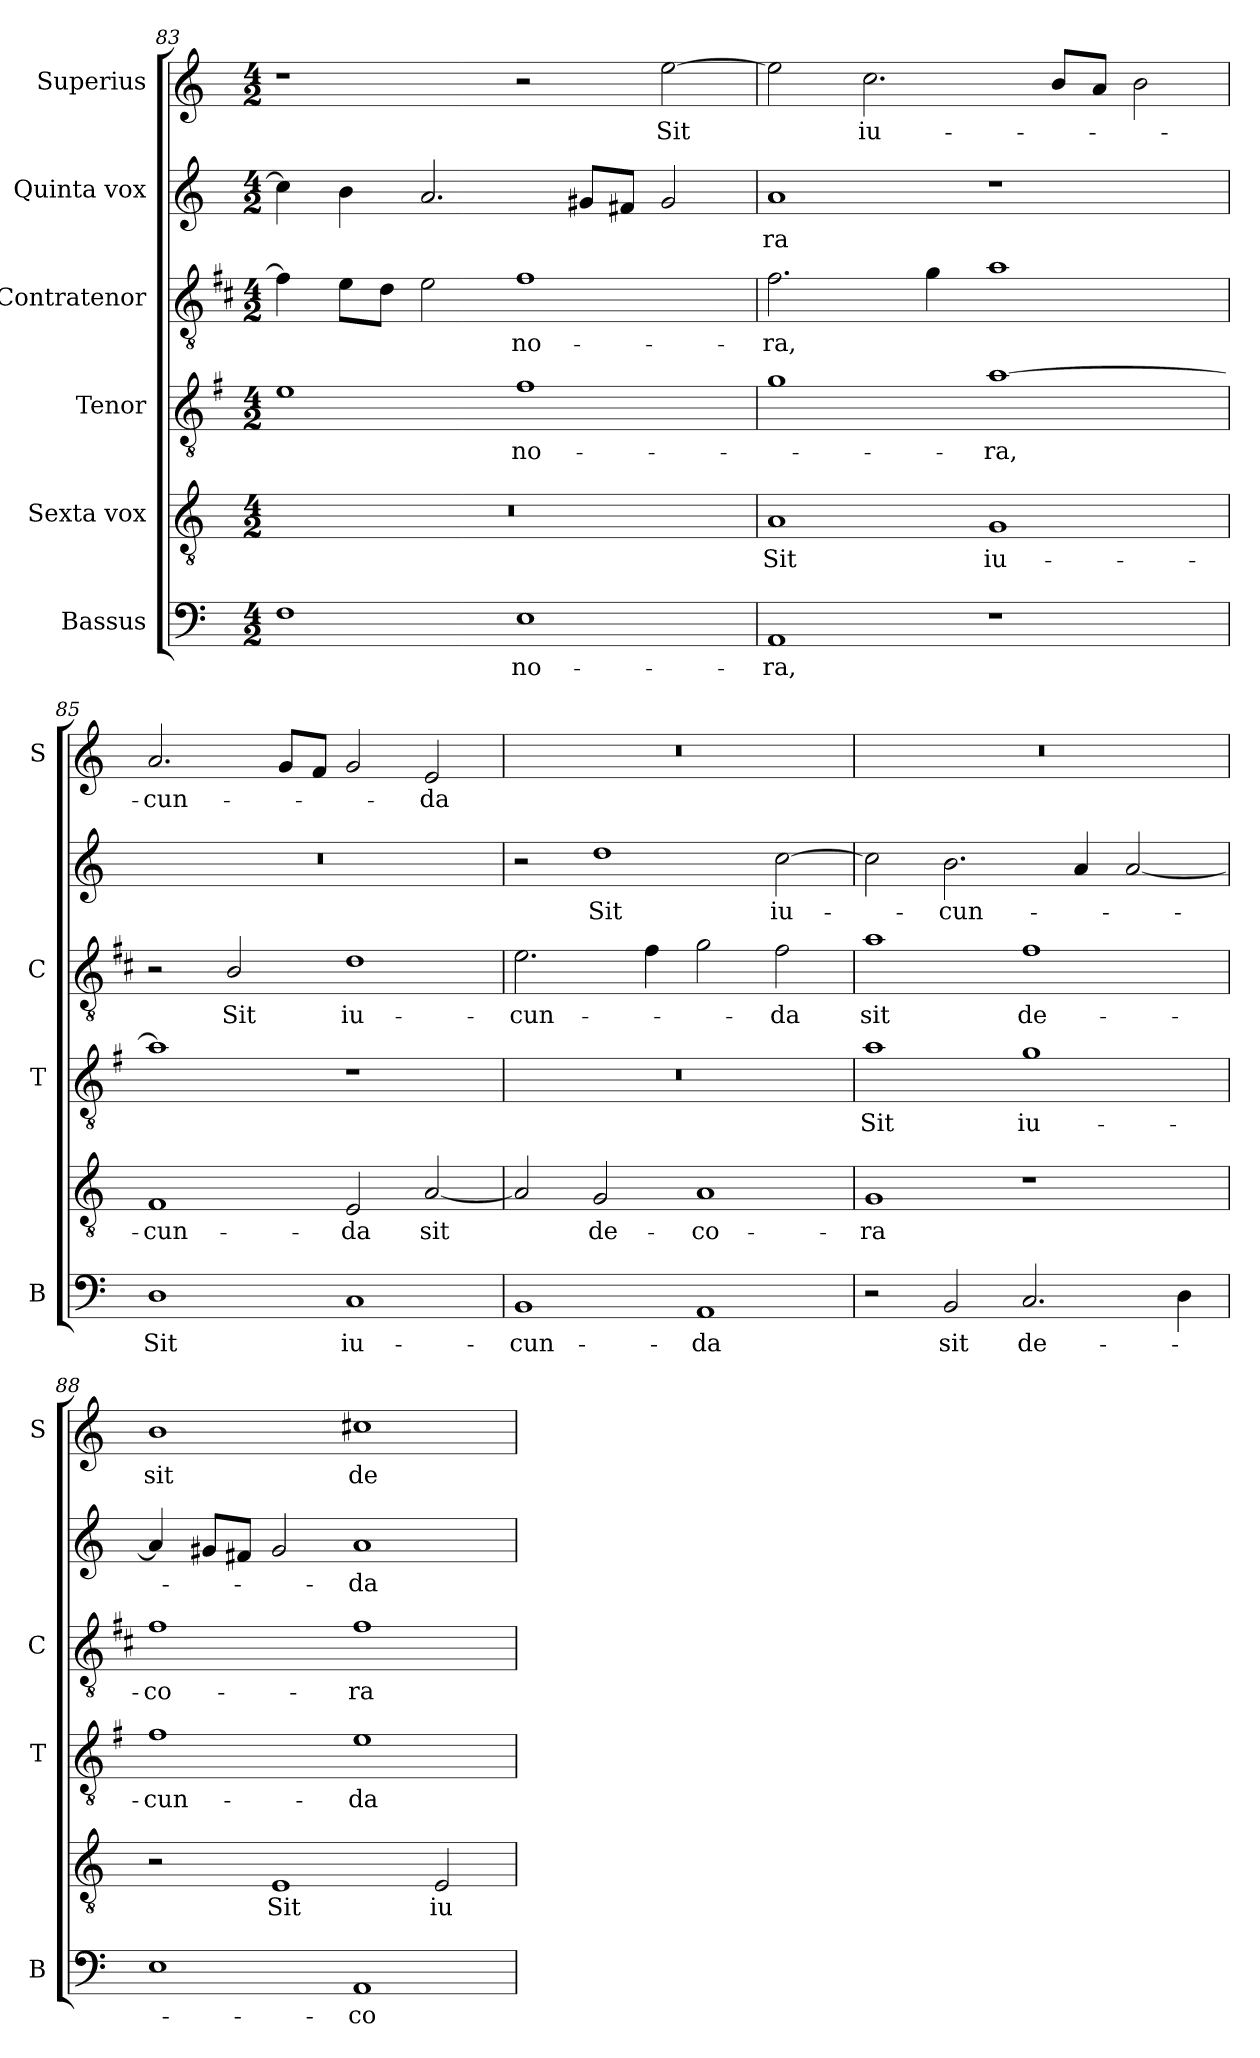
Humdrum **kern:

**kern	**text	**kern	**text	**kern	**text	**kern	**text	**kern	**text	**kern	**text
*part6	*part6	*part5	*part5	*part4	*part4	*part3	*part3	*part2	*part2	*part1	*part1
*staff6	*staff6	*staff5	*staff5	*staff4	*staff4	*staff3	*staff3	*staff2	*staff2	*staff1	*staff1
*I"Bassus	*	*I"Sexta vox	*	*I"Tenor	*	*I"Contratenor	*	*I"Quinta vox	*	*I"Superius	*
*I'B	*	*	*	*I'T	*	*I'C	*	*	*	*I'S	*
*clefF4	*	*clefGv2	*	*clefGv2	*	*clefGv2	*	*clefG2	*	*clefG2	*
*	*	*	*	*ITrd4c7	*	*ITrd1c2	*	*	*	*	*
*k[]	*	*k[]	*	*k[]	*	*k[]	*	*k[]	*	*k[]	*
*C:	*	*C:	*	*C:	*	*C:	*	*C:	*	*C:	*
*M4/2	*	*M4/2	*	*M4/2	*	*M4/2	*	*M4/2	*	*M4/2	*
=83	=83	=83	=83	=83	=83	=83	=83	=83	=83	=83	=83
1F	.	0r	.	1A	.	4e\]	.	4cc\]	.	1r	.
.	.	.	.	.	.	8d\L	.	4b\	.	.	.
.	.	.	.	.	.	8c\J	.	.	.	.	.
.	.	.	.	.	.	2d\	.	2.a/	.	.	.
!	!LO:LY:b	!	!	!	!LO:LY:b	!	!LO:LY:b	!	!	!	!
1E	-no-	.	.	1B	-no-	1e	-no-	.	.	2r	.
.	.	.	.	.	.	.	.	8g#X/L	.	.	.
.	.	.	.	.	.	.	.	8f#X/J	.	.	.
!	!	!	!	!	!	!	!	!	!	!	!LO:LY:b
.	.	.	.	.	.	.	.	2g#/	.	[2ee\	Sit
!!LO:PB:g=z
=84	=84	=84	=84	=84	=84	=84	=84	=84	=84	=84	=84
!	!LO:LY:b	!	!LO:LY:b	!	!	!	!LO:LY:b	!	!LO:LY:b	!	!
1AA	-ra,	1A	Sit	1c	.	2.e\	-ra,	1a	-ra	2ee\]	.
!	!	!	!	!	!	!	!	!	!	!	!LO:LY:b
.	.	.	.	.	.	.	.	.	.	2.cc\	iu-
.	.	.	.	.	.	4f\	.	.	.	.	.
!	!	!	!LO:LY:b	!	!LO:LY:b	!	!	!	!	!	!
1r	.	1G	iu-	[1d	-ra,	1g	.	1r	.	.	.
.	.	.	.	.	.	.	.	.	.	8b/L	.
.	.	.	.	.	.	.	.	.	.	8a/J	.
.	.	.	.	.	.	.	.	.	.	2b\	.
=85	=85	=85	=85	=85	=85	=85	=85	=85	=85	=85	=85
!	!LO:LY:b	!	!LO:LY:b	!	!	!	!	!	!	!	!LO:LY:b
1D	Sit	1F	-cun-	1d]	.	2r	.	0r	.	2.a/	-cun-
!	!	!	!	!	!	!	!LO:LY:b	!	!	!	!
.	.	.	.	.	.	2A/	Sit	.	.	.	.
.	.	.	.	.	.	.	.	.	.	8g/L	.
.	.	.	.	.	.	.	.	.	.	8f/J	.
!	!LO:LY:b	!	!LO:LY:b	!	!	!	!LO:LY:b	!	!	!	!
1C	iu-	2E/	-da	1r	.	1c	iu-	.	.	2g/	.
!	!	!	!LO:LY:b	!	!	!	!	!	!	!	!LO:LY:b
.	.	[2A/	sit	.	.	.	.	.	.	2e/	-da
=86	=86	=86	=86	=86	=86	=86	=86	=86	=86	=86	=86
!	!LO:LY:b	!	!	!	!	!	!LO:LY:b	!	!	!	!
1BB	-cun-	2A/]	.	0r	.	2.d\	-cun-	2r	.	0r	.
!	!	!	!LO:LY:b	!	!	!	!	!	!LO:LY:b	!	!
.	.	2G/	de-	.	.	.	.	1dd	Sit	.	.
.	.	.	.	.	.	4e\	.	.	.	.	.
!	!LO:LY:b	!	!LO:LY:b	!	!	!	!	!	!	!	!
1AA	-da	1A	-co-	.	.	2f\	.	.	.	.	.
!	!	!	!	!	!	!	!LO:LY:b	!	!LO:LY:b	!	!
.	.	.	.	.	.	2e\	-da	[2cc\	iu-	.	.
=87	=87	=87	=87	=87	=87	=87	=87	=87	=87	=87	=87
!	!	!	!LO:LY:b	!	!LO:LY:b	!	!LO:LY:b	!	!	!	!
2r	.	1G	-ra	1d	Sit	1g	sit	2cc\]	.	0r	.
!	!LO:LY:b	!	!	!	!	!	!	!	!LO:LY:b	!	!
2BB/	sit	.	.	.	.	.	.	2.b\	-cun-	.	.
!	!LO:LY:b	!	!	!	!LO:LY:b	!	!LO:LY:b	!	!	!	!
2.C/	de-	1r	.	1c	iu-	1e	de-	.	.	.	.
.	.	.	.	.	.	.	.	4a/	.	.	.
.	.	.	.	.	.	.	.	[2a/	.	.	.
4D\	.	.	.	.	.	.	.	.	.	.	.
=88	=88	=88	=88	=88	=88	=88	=88	=88	=88	=88	=88
!	!	!	!	!	!LO:LY:b	!	!LO:LY:b	!	!	!	!LO:LY:b
1E	.	2r	.	1B	-cun-	1e	-co-	4a/]	.	1b	sit
.	.	.	.	.	.	.	.	8g#X/L	.	.	.
.	.	.	.	.	.	.	.	8f#X/J	.	.	.
!	!	!	!LO:LY:b	!	!	!	!	!	!	!	!
.	.	1E	Sit	.	.	.	.	2g#/	.	.	.
!	!LO:LY:b	!	!	!	!LO:LY:b	!	!LO:LY:b	!	!LO:LY:b	!	!LO:LY:b
1AA	-co-	.	.	1A	-da	1e	-ra	1a	-da	1cc#X	de-
!	!	!	!LO:LY:b	!	!	!	!	!	!	!	!
.	.	2E/	iu-	.	.	.	.	.	.	.	.
=	=	=	=	=	=	=	=	=	=	=	=
*-	*-	*-	*-	*-	*-	*-	*-	*-	*-	*-	*-
